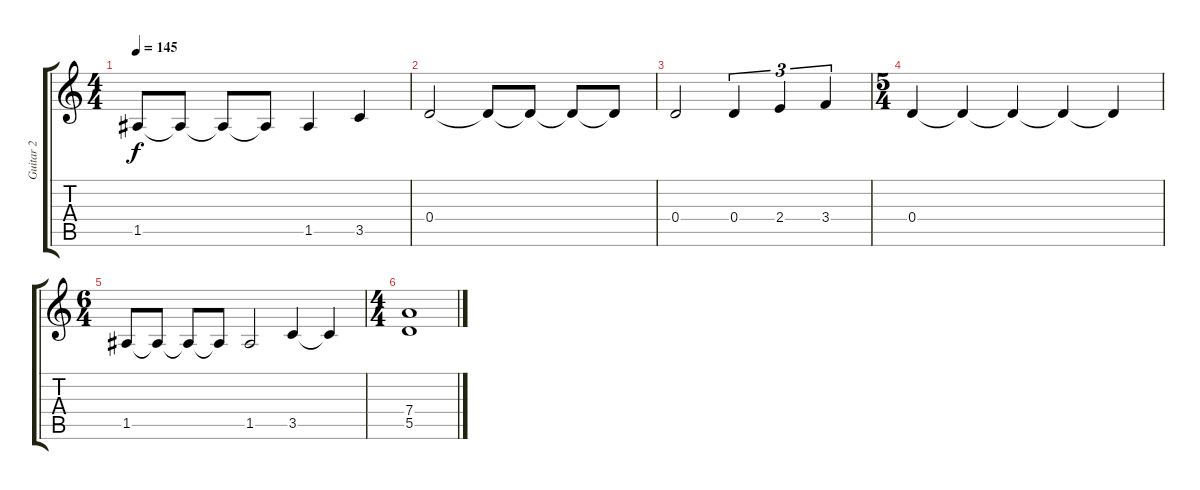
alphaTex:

\track ("Guitar 2" "Guitar 2") {instrument distortionguitar}
\staff {score tabs}
\tuning (E4 B3 G3 D3 A2 E2) {hide}
\ts (4 4)
\tempo 145
\clef g2
\ks c
1.5.8{dy f} 1.5{t}.8 1.5{t}.8 1.5{t}.8 1.5.4 3.5.4 |
0.4.2 0.4{t}.8 0.4{t}.8 0.4{t}.8 0.4{t}.8 |
0.4.2 0.4.4{tu (3 2)} 2.4.4{tu (3 2)} 3.4.4{tu (3 2)} |
\ts (5 4)
0.4.4 0.4{t}.4 0.4{t}.4 0.4{t}.4 0.4{t}.4 |
\ts (6 4)
1.5.8 1.5{t}.8 1.5{t}.8 1.5{t}.8 1.5.2 3.5.4 3.5{t}.4 |
\ts (4 4)
(7.4 5.5).1
